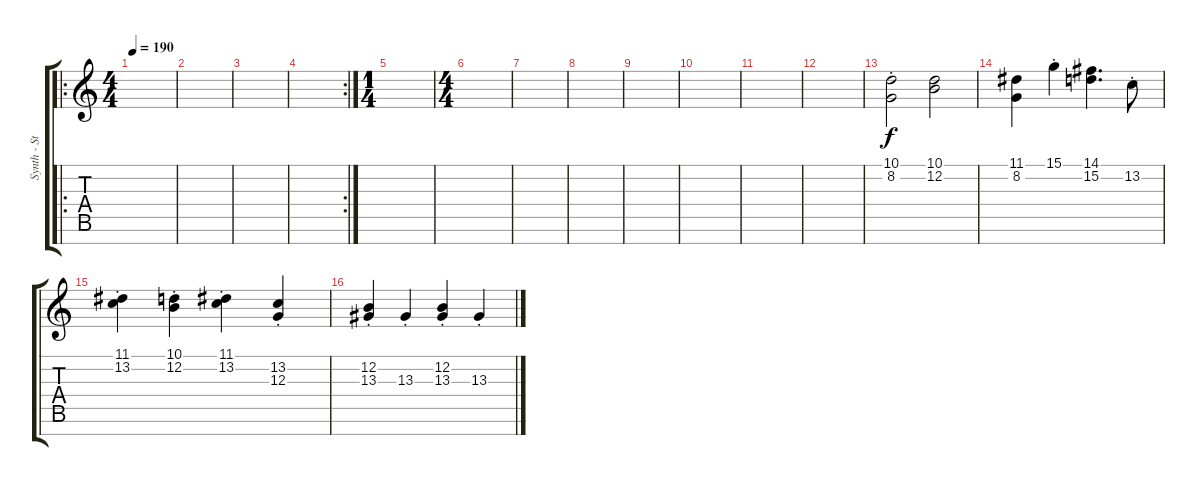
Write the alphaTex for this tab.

\track ("Synth - Strings" "Synth - St") {instrument stringensemble1}
\staff {score tabs}
\tuning (E4 B3 G3 D3 A2 E2 B1) {hide}
\ro
\ts (4 4)
\tempo 190
\clef g2
\ks c
|
|
|
\rc 2
|
\ts (1 4)
|
\ts (4 4)
|
|
|
|
|
|
|
(10.1{st} 8.2{st}).2 (10.1 12.2).2 |
(11.1 8.2).4 15.1{st}.4 (14.1 15.2).4{d} 13.2{st}.8 |
(11.1{st} 13.2{st}).4 (10.1{st} 12.2{st}).4 (11.1{st} 13.2{st}).4 (13.2{st} 12.3{st}).4 |
(12.2{st} 13.3{st}).4 13.3{st}.4 (12.2{st} 13.3{st}).4 13.3{st}.4
